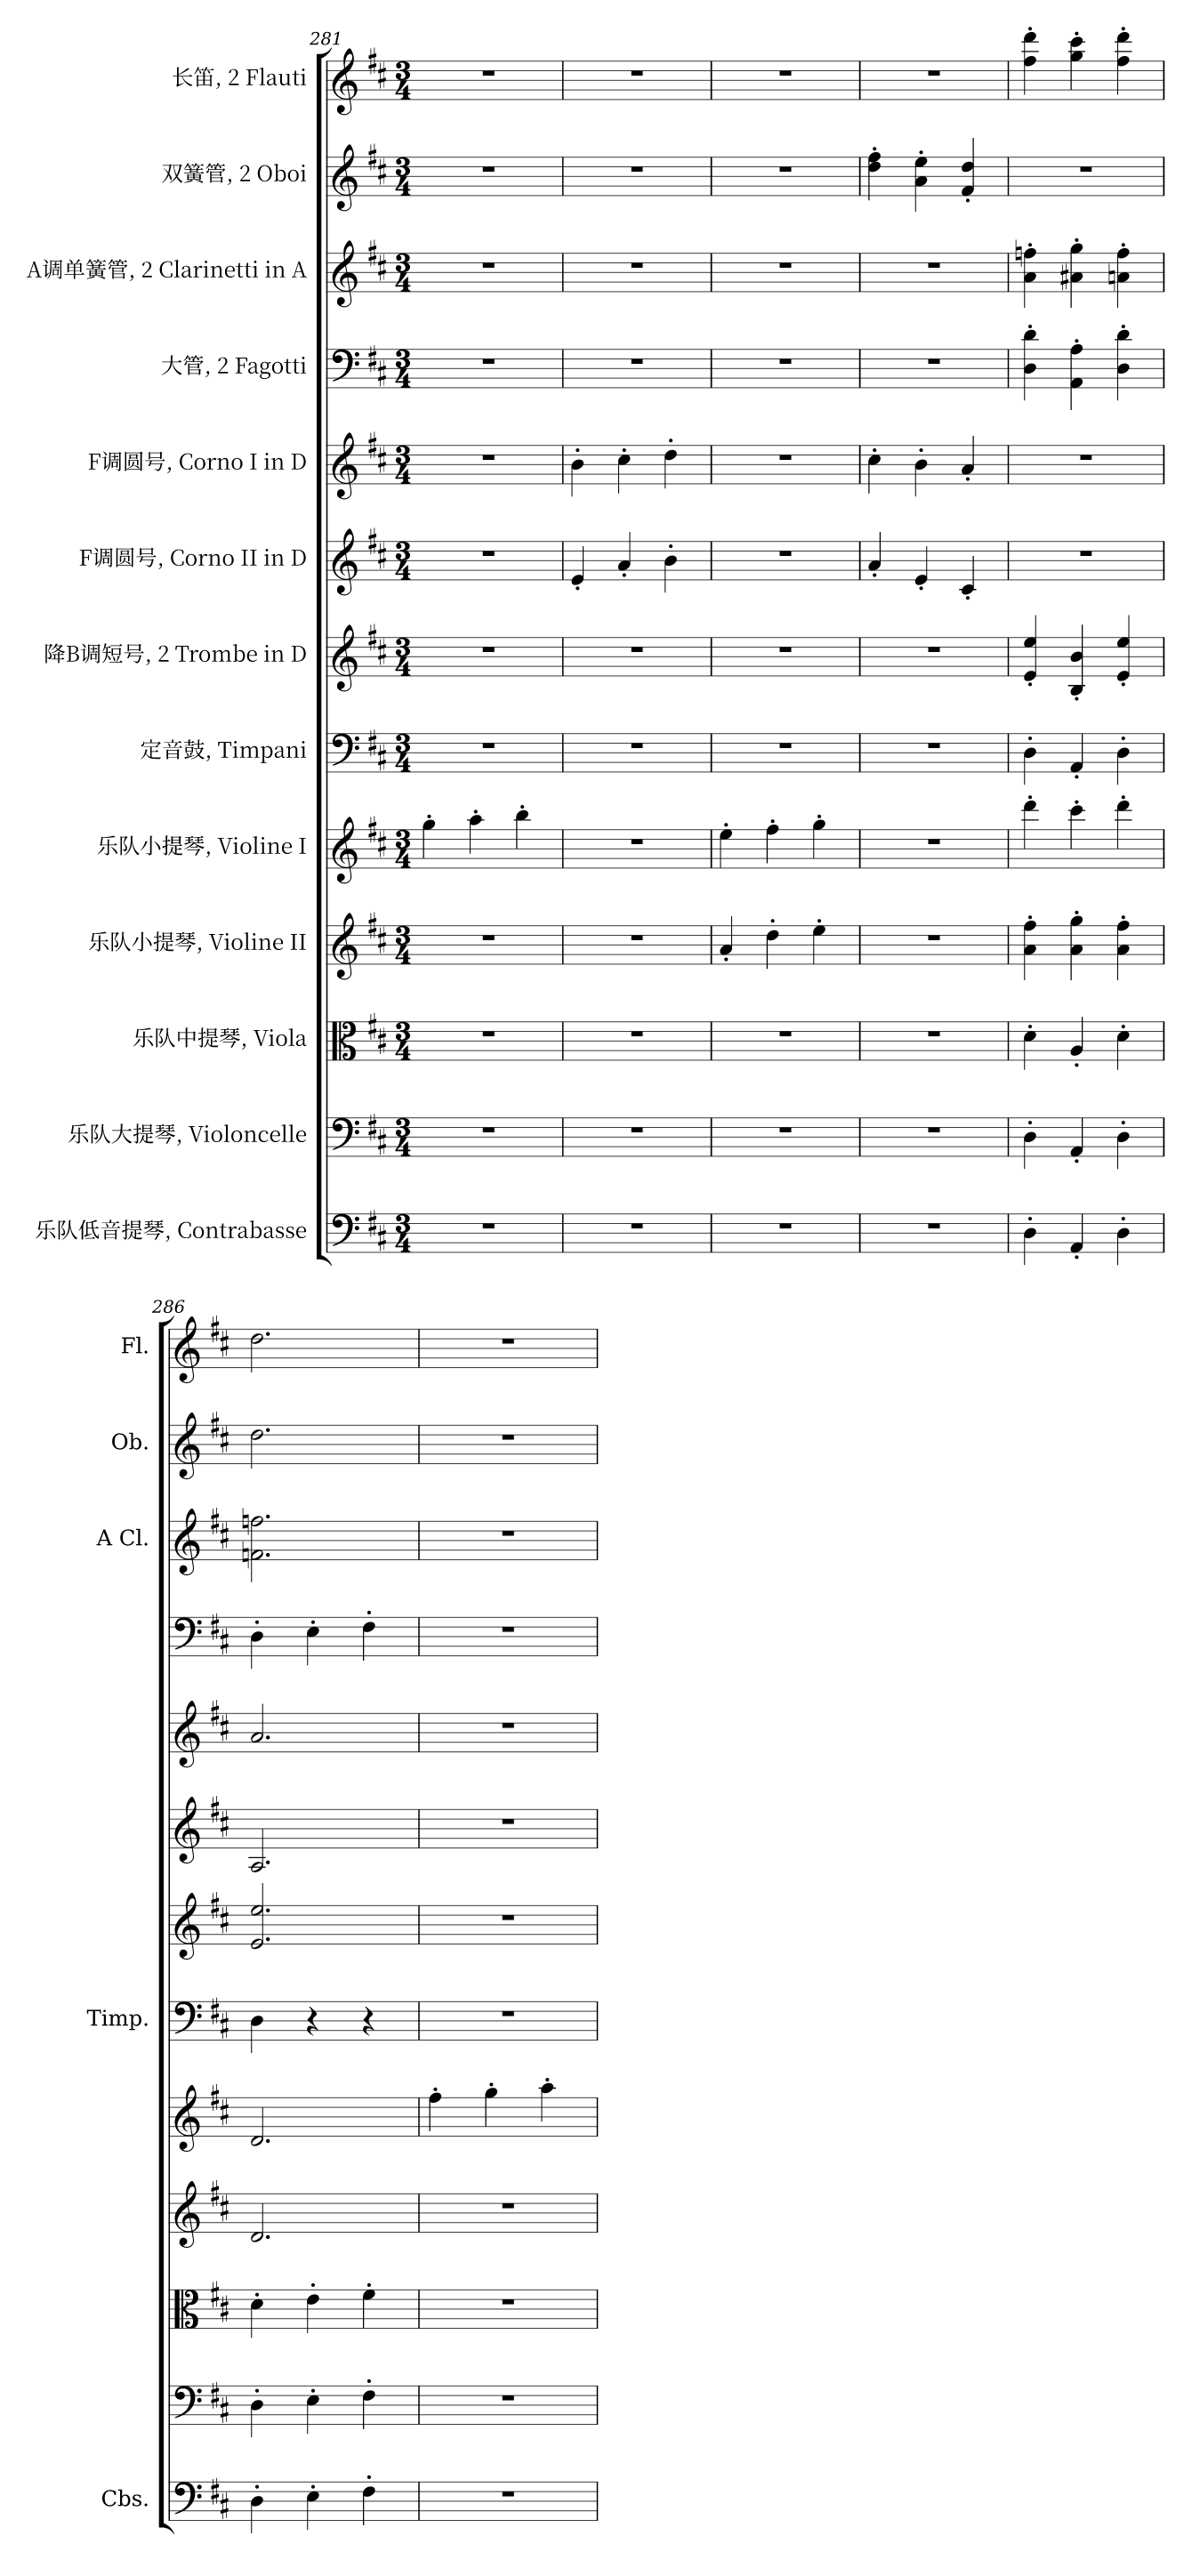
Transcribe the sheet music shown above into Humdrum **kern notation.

**kern	**kern	**kern	**kern	**kern	**kern	**kern	**kern	**kern	**kern	**kern	**kern	**kern
*part13	*part12	*part11	*part10	*part9	*part8	*part7	*part6	*part5	*part4	*part3	*part2	*part1
*staff13	*staff12	*staff11	*staff10	*staff9	*staff8	*staff7	*staff6	*staff5	*staff4	*staff3	*staff2	*staff1
*I"乐队低音提琴, Contrabasse	*I"乐队大提琴, Violoncelle	*I"乐队中提琴, Viola	*I"乐队小提琴, Violine II	*I"乐队小提琴, Violine I	*I"定音鼓, Timpani	*I"降B调短号, 2 Trombe in D	*I"F调圆号, Corno II in D	*I"F调圆号, Corno I in D	*I"大管, 2 Fagotti	*I"A调单簧管, 2 Clarinetti in A	*I"双簧管, 2 Oboi	*I"长笛, 2 Flauti
*I'Cbs.	*	*	*	*	*I'Timp.	*	*	*	*	*I'A Cl.	*I'Ob.	*I'Fl.
*clefF4	*clefF4	*clefC3	*clefG2	*clefG2	*clefF4	*clefG2	*clefG2	*clefG2	*clefF4	*clefG2	*clefG2	*clefG2
*ITrd7c12	*	*	*	*	*	*ITrd1c2	*ITrd4c7	*ITrd4c7	*	*ITrd2c3	*	*
*k[f#c#]	*k[f#c#]	*k[f#c#]	*k[f#c#]	*k[f#c#]	*k[f#c#]	*k[]	*k[f#]	*k[f#]	*k[f#c#]	*k[f#c#g#d#a#]	*k[f#c#]	*k[f#c#]
*M3/4	*M3/4	*M3/4	*M3/4	*M3/4	*M3/4	*M3/4	*M3/4	*M3/4	*M3/4	*M3/4	*M3/4	*M3/4
*MM315	*MM315	*MM315	*MM315	*MM315	*MM315	*MM315	*MM315	*MM315	*MM315	*MM315	*MM315	*MM315
=281	=281	=281	=281	=281	=281	=281	=281	=281	=281	=281	=281	=281
2.r	2.r	2.r	2.r	4gg'\	2.r	2.r	2.r	2.r	2.r	2.r	2.r	2.r
.	.	.	.	4aa'\	.	.	.	.	.	.	.	.
.	.	.	.	4bb'\	.	.	.	.	.	.	.	.
=282	=282	=282	=282	=282	=282	=282	=282	=282	=282	=282	=282	=282
*	*	*	*	*	*	*	*	*	*	*	*	*MM315
2.r	2.r	2.r	2.r	2.r	2.r	2.r	4A'/	4e'\	2.r	2.r	2.r	2.r
.	.	.	.	.	.	.	4d'/	4f#'\	.	.	.	.
.	.	.	.	.	.	.	4e'\	4g'\	.	.	.	.
=283	=283	=283	=283	=283	=283	=283	=283	=283	=283	=283	=283	=283
*	*	*	*	*	*	*	*	*	*	*	*	*MM315
2.r	2.r	2.r	4a'/	4ee'\	2.r	2.r	2.r	2.r	2.r	2.r	2.r	2.r
.	.	.	4dd'\	4ff#'\	.	.	.	.	.	.	.	.
.	.	.	4ee'\	4gg'\	.	.	.	.	.	.	.	.
=284	=284	=284	=284	=284	=284	=284	=284	=284	=284	=284	=284	=284
*	*	*	*	*	*	*	*	*	*	*	*	*MM315
2.r	2.r	2.r	2.r	2.r	2.r	2.r	4d'/	4f#'\	2.r	2.r	4dd\' 4ff#\'	2.r
.	.	.	.	.	.	.	4A'/	4e'\	.	.	4a\' 4ee\'	.
.	.	.	.	.	.	.	4F#'/	4d'/	.	.	4f#/' 4dd/'	.
=285	=285	=285	=285	=285	=285	=285	=285	=285	=285	=285	=285	=285
*	*	*	*	*	*	*	*	*	*	*	*	*MM315
4DD'\	4D'\	4d'\	4a\' 4ff#\'	4ddd'\	4D'\	4d/' 4dd/'	2.r	2.r	4D\' 4d\'	4f#\' 4ddn\'	2.r	4ff#\' 4ddd\'
*	*	*	*	*	*	*	*	*	*	*	*	*MM281
4AAA'/	4AA'/	4A'/	4a\' 4gg\'	4ccc#'\	4AA'/	4A/' 4a/'	.	.	4AA\' 4A\'	4f##X\' 4ee\'	.	4gg\' 4ccc#\'
4DD'\	4D'\	4d'\	4a\' 4ff#\'	4ddd'\	4D'\	4d/' 4dd/'	.	.	4D\' 4d\'	4f#X\' 4dd\'	.	4ff#\' 4ddd\'
!!LO:PB:g=z
=286	=286	=286	=286	=286	=286	=286	=286	=286	=286	=286	=286	=286
*	*	*	*	*	*	*	*	*	*	*	*	*MM315
4DD'\	4D'\	4d'\	2.d/	2.d/	4D\	2.d/ 2.dd/	2.D/	2.d/	4D'\	2.dn\ 2.ddn\	2.dd\	2.dd\
4EE'\	4E'\	4e'\	.	.	4r	.	.	.	4E'\	.	.	.
4FF#'\	4F#'\	4f#'\	.	.	4r	.	.	.	4F#'\	.	.	.
=287	=287	=287	=287	=287	=287	=287	=287	=287	=287	=287	=287	=287
*	*	*	*	*	*	*	*	*	*	*	*	*MM315
2.r	2.r	2.r	2.r	4ff#'\	2.r	2.r	2.r	2.r	2.r	2.r	2.r	2.r
.	.	.	.	4gg'\	.	.	.	.	.	.	.	.
.	.	.	.	4aa'\	.	.	.	.	.	.	.	.
=	=	=	=	=	=	=	=	=	=	=	=	=
*-	*-	*-	*-	*-	*-	*-	*-	*-	*-	*-	*-	*-
